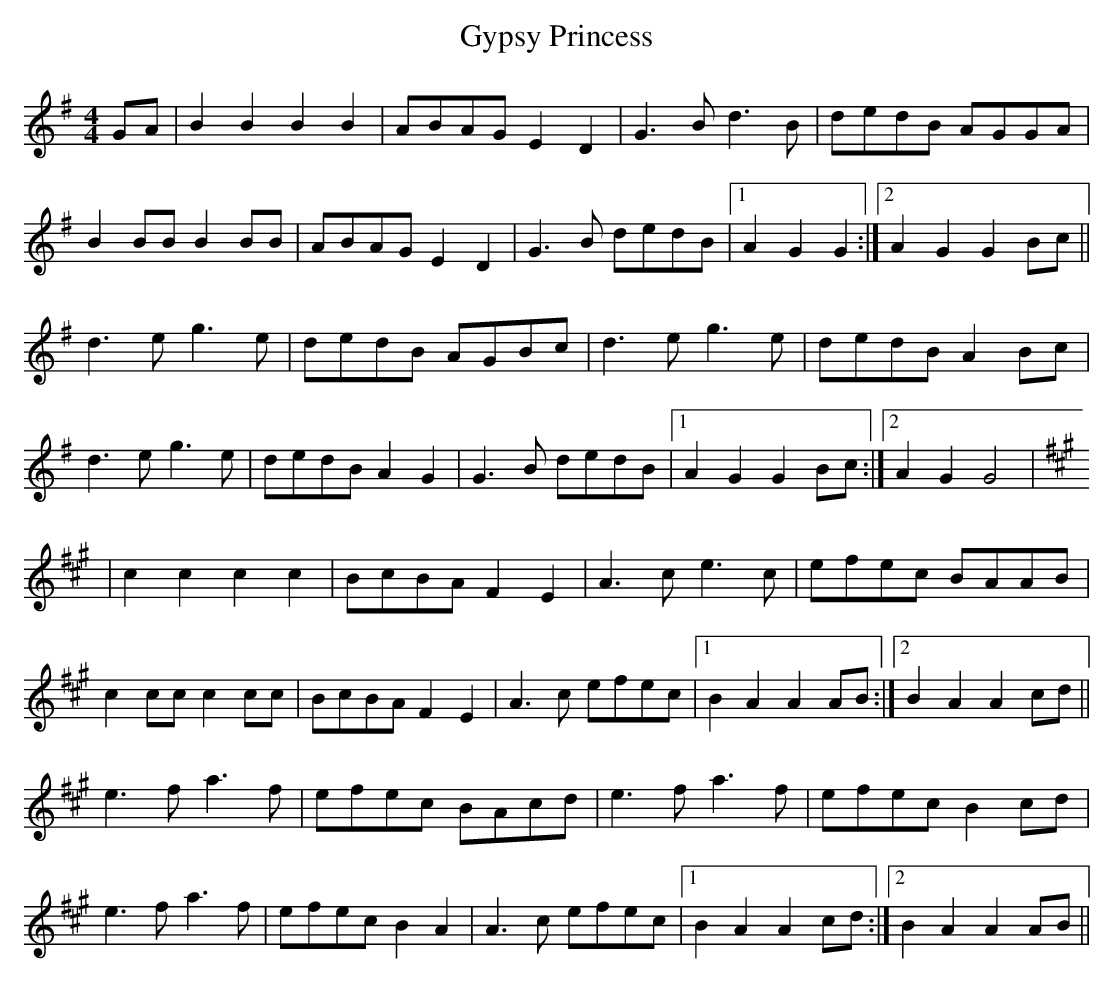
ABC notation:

X:1
T:Gypsy Princess
M:4/4
L:1/8
K:G
GA|B2B2 B2B2|ABAG E2D2|G3B d3B|dedB AGGA|!
B2BB B2BB|ABAG E2D2|G3B dedB|[1 A2G2 G2:|[2 A2G2 G2Bc||!
d3e g3e|dedB AGBc|d3e g3e|dedB A2Bc|!
d3e g3e|dedB A2G2|G3B dedB|[1 A2G2 G2Bc:|[2 A2G2 G4|!
K:A
|c2c2 c2c2|BcBA F2E2|A3c e3c|efec BAAB|!
c2cc c2cc|BcBA F2E2|A3c efec|[1 B2A2 A2AB:|[2 B2A2 A2cd||!
e3f a3f|efec BAcd|e3f a3f|efec B2cd|!
e3f a3f|efec B2A2|A3c efec|[1 B2A2 A2cd:|[2 B2A2 A2AB||!
